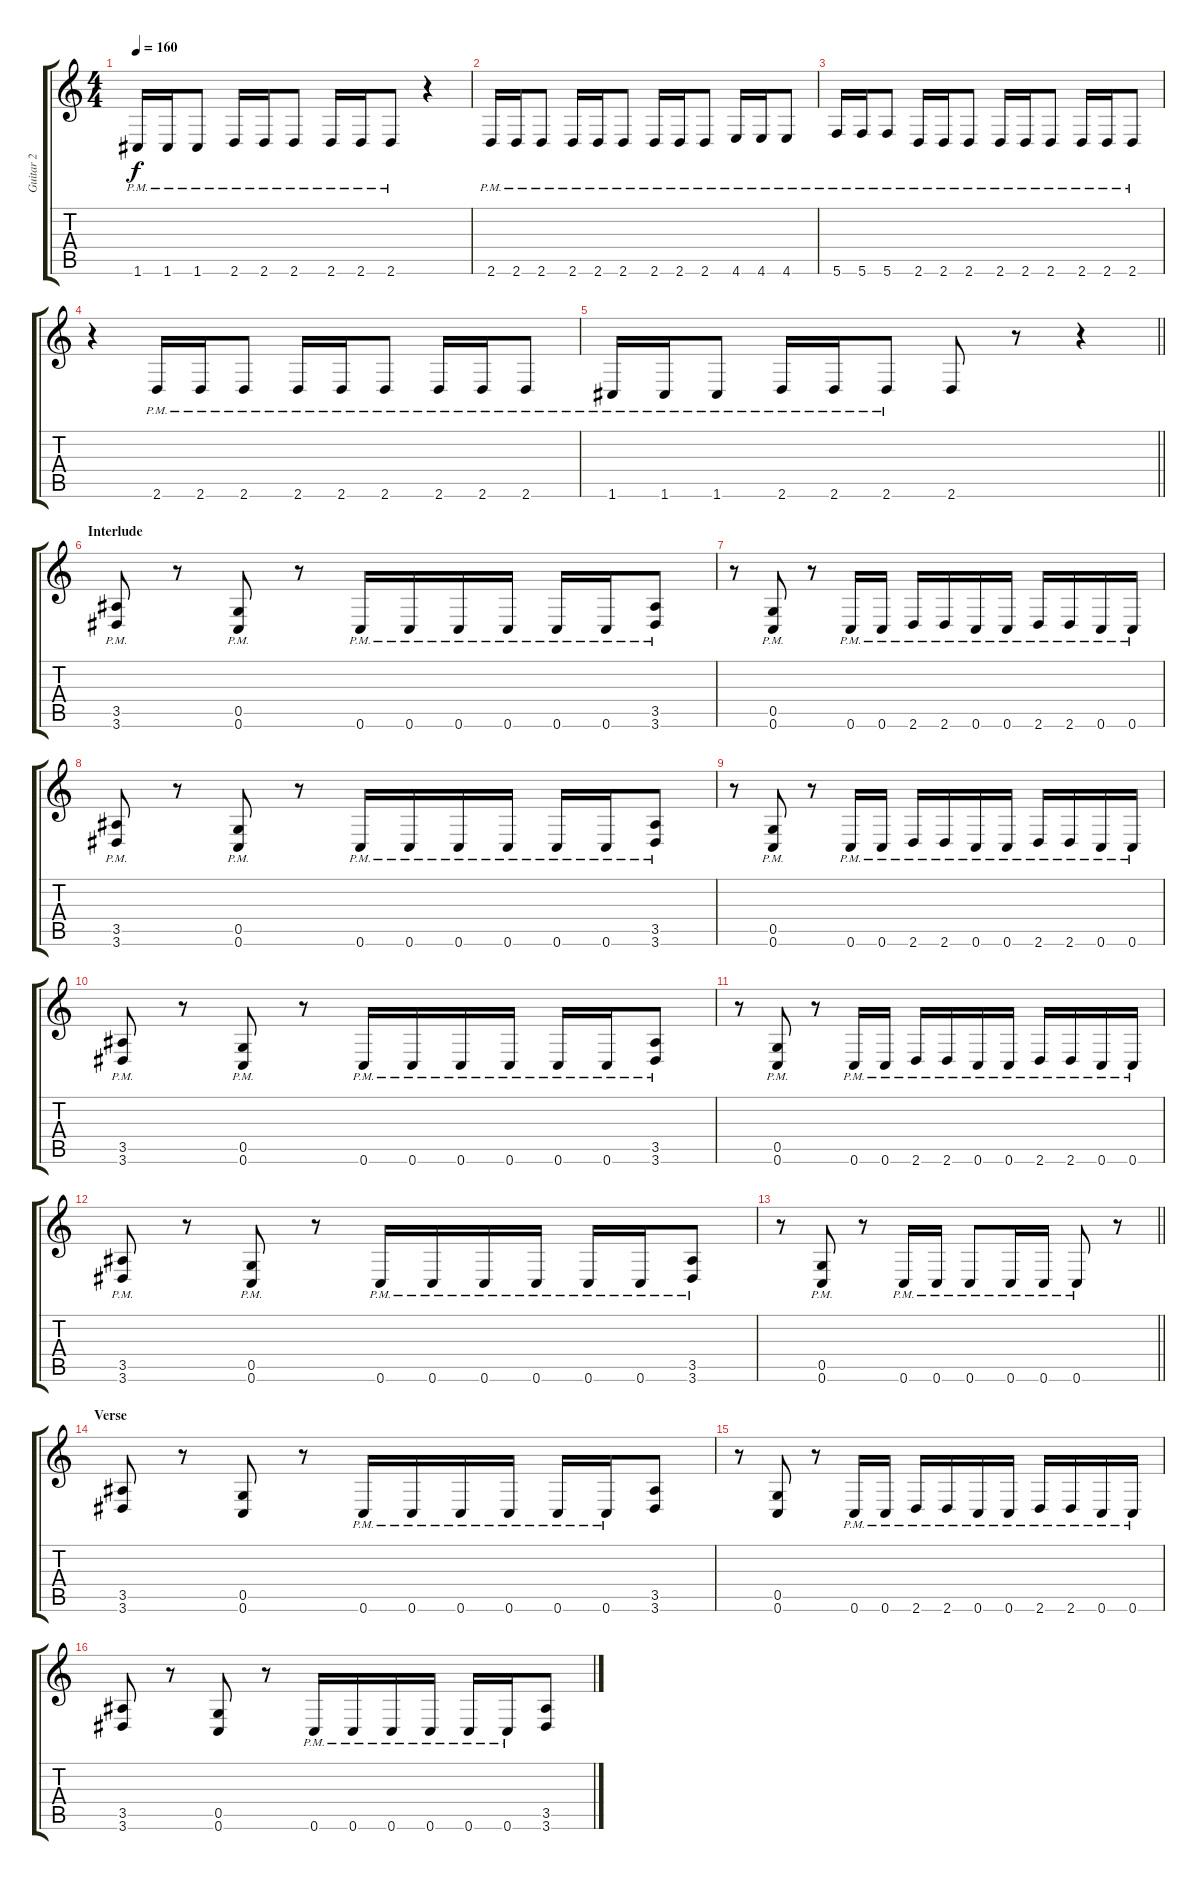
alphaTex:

\track ("Guitar 2" "Guitar 2") {instrument distortionguitar}
\staff {score tabs}
\tuning (D4 A3 F3 C3 G2 C2) {hide}
\ts (4 4)
\tempo 160
\clef g2
\ks c
1.6{pm}.16{dy f} 1.6{pm}.16 1.6{pm}.8 2.6{pm}.16 2.6{pm}.16 2.6{pm}.8 2.6{pm}.16 2.6{pm}.16 2.6{pm}.8 r.4 |
2.6{pm}.16 2.6{pm}.16 2.6{pm}.8 2.6{pm}.16 2.6{pm}.16 2.6{pm}.8 2.6{pm}.16 2.6{pm}.16 2.6{pm}.8 4.6{pm}.16 4.6{pm}.16 4.6{pm}.8 |
5.6{pm}.16 5.6{pm}.16 5.6{pm}.8 2.6{pm}.16 2.6{pm}.16 2.6{pm}.8 2.6{pm}.16 2.6{pm}.16 2.6{pm}.8 2.6{pm}.16 2.6{pm}.16 2.6{pm}.8 |
r.4 2.6{pm}.16 2.6{pm}.16 2.6{pm}.8 2.6{pm}.16 2.6{pm}.16 2.6{pm}.8 2.6{pm}.16 2.6{pm}.16 2.6{pm}.8 |
\barLineRight lightlight
1.6{pm}.16 1.6{pm}.16 1.6{pm}.8 2.6{pm}.16 2.6{pm}.16 2.6{pm}.8 2.6.8 r.8 r.4 |
\section ("" "Interlude")
(3.5{pm} 3.6{pm}).8 r.8 (0.5{pm} 0.6{pm}).8 r.8 0.6{pm}.16 0.6{pm}.16 0.6{pm}.16 0.6{pm}.16 0.6{pm}.16 0.6{pm}.16 (3.5{pm} 3.6{pm}).8 |
r.8 (0.5{pm} 0.6{pm}).8 r.8 0.6{pm}.16 0.6{pm}.16 2.6{pm}.16 2.6{pm}.16 0.6{pm}.16 0.6{pm}.16 2.6{pm}.16 2.6{pm}.16 0.6{pm}.16 0.6{pm}.16 |
(3.5{pm} 3.6{pm}).8 r.8 (0.5{pm} 0.6{pm}).8 r.8 0.6{pm}.16 0.6{pm}.16 0.6{pm}.16 0.6{pm}.16 0.6{pm}.16 0.6{pm}.16 (3.5{pm} 3.6{pm}).8 |
r.8 (0.5{pm} 0.6{pm}).8 r.8 0.6{pm}.16 0.6{pm}.16 2.6{pm}.16 2.6{pm}.16 0.6{pm}.16 0.6{pm}.16 2.6{pm}.16 2.6{pm}.16 0.6{pm}.16 0.6{pm}.16 |
(3.5{pm} 3.6{pm}).8 r.8 (0.5{pm} 0.6{pm}).8 r.8 0.6{pm}.16 0.6{pm}.16 0.6{pm}.16 0.6{pm}.16 0.6{pm}.16 0.6{pm}.16 (3.5{pm} 3.6{pm}).8 |
r.8 (0.5{pm} 0.6{pm}).8 r.8 0.6{pm}.16 0.6{pm}.16 2.6{pm}.16 2.6{pm}.16 0.6{pm}.16 0.6{pm}.16 2.6{pm}.16 2.6{pm}.16 0.6{pm}.16 0.6{pm}.16 |
(3.5{pm} 3.6{pm}).8 r.8 (0.5{pm} 0.6{pm}).8 r.8 0.6{pm}.16 0.6{pm}.16 0.6{pm}.16 0.6{pm}.16 0.6{pm}.16 0.6{pm}.16 (3.5{pm} 3.6{pm}).8 |
\barLineRight lightlight
r.8 (0.5{pm} 0.6{pm}).8 r.8 0.6{pm}.16 0.6{pm}.16 0.6{pm}.8 0.6{pm}.16 0.6{pm}.16 0.6{pm}.8 r.8 |
\section ("" "Verse")
(3.5 3.6).8 r.8 (0.5 0.6).8 r.8 0.6{pm}.16 0.6{pm}.16 0.6{pm}.16 0.6{pm}.16 0.6{pm}.16 0.6{pm}.16 (3.5 3.6).8 |
r.8 (0.5 0.6).8 r.8 0.6{pm}.16 0.6{pm}.16 2.6{pm}.16 2.6{pm}.16 0.6{pm}.16 0.6{pm}.16 2.6{pm}.16 2.6{pm}.16 0.6{pm}.16 0.6{pm}.16 |
(3.5 3.6).8 r.8 (0.5 0.6).8 r.8 0.6{pm}.16 0.6{pm}.16 0.6{pm}.16 0.6{pm}.16 0.6{pm}.16 0.6{pm}.16 (3.5 3.6).8
